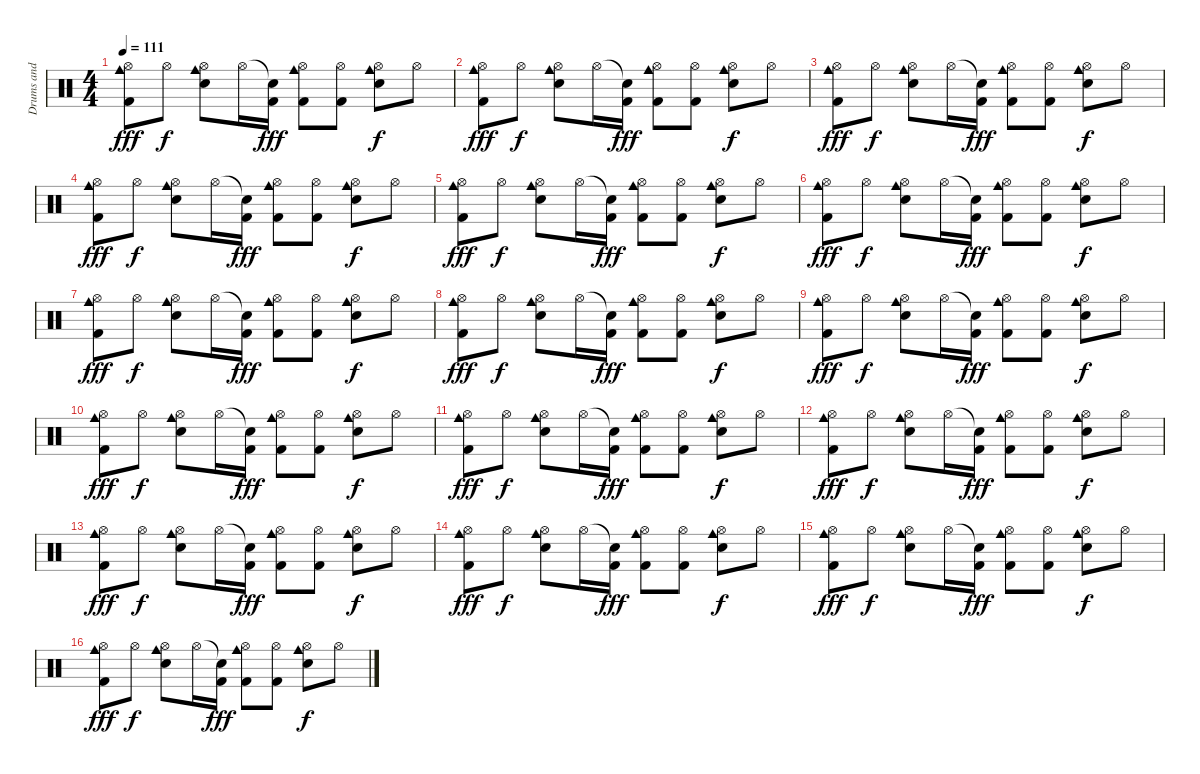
\track ("Drums and Percussion" "Drums and ") {instrument percussion}
\staff {score}
\articulation defaults
\ts (4 4)
\tempo 111
\clef neutral
\ks c
("Hi-Hat (open)" "Cowbell medium (hit)" "Kick (hit) 2").8{dy fff} "Hi-Hat (open)".8{dy f} ("Hi-Hat (open)" "Cowbell medium (hit)" "Snare (hit) 2").8 "Hi-Hat (open)".16 ("Snare (hit)"{t} "Kick (hit) 2").16{dy fff} ("Hi-Hat (open)" "Cowbell medium (hit)" "Kick (hit) 2").8 ("Hi-Hat (open)" "Kick (hit) 2").8 ("Hi-Hat (open)" "Cowbell medium (hit)" "Snare (hit) 2").8{dy f} "Hi-Hat (open)".8 |
("Hi-Hat (open)" "Cowbell medium (hit)" "Kick (hit) 2").8{dy fff} "Hi-Hat (open)".8{dy f} ("Hi-Hat (open)" "Cowbell medium (hit)" "Snare (hit) 2").8 "Hi-Hat (open)".16 ("Snare (hit)"{t} "Kick (hit) 2").16{dy fff} ("Hi-Hat (open)" "Cowbell medium (hit)" "Kick (hit) 2").8 ("Hi-Hat (open)" "Kick (hit) 2").8 ("Hi-Hat (open)" "Cowbell medium (hit)" "Snare (hit) 2").8{dy f} "Hi-Hat (open)".8 |
("Hi-Hat (open)" "Cowbell medium (hit)" "Kick (hit) 2").8{dy fff} "Hi-Hat (open)".8{dy f} ("Hi-Hat (open)" "Cowbell medium (hit)" "Snare (hit) 2").8 "Hi-Hat (open)".16 ("Snare (hit)"{t} "Kick (hit) 2").16{dy fff} ("Hi-Hat (open)" "Cowbell medium (hit)" "Kick (hit) 2").8 ("Hi-Hat (open)" "Kick (hit) 2").8 ("Hi-Hat (open)" "Cowbell medium (hit)" "Snare (hit) 2").8{dy f} "Hi-Hat (open)".8 |
("Hi-Hat (open)" "Cowbell medium (hit)" "Kick (hit) 2").8{dy fff} "Hi-Hat (open)".8{dy f} ("Hi-Hat (open)" "Cowbell medium (hit)" "Snare (hit) 2").8 "Hi-Hat (open)".16 ("Snare (hit)"{t} "Kick (hit) 2").16{dy fff} ("Hi-Hat (open)" "Cowbell medium (hit)" "Kick (hit) 2").8 ("Hi-Hat (open)" "Kick (hit) 2").8 ("Hi-Hat (open)" "Cowbell medium (hit)" "Snare (hit) 2").8{dy f} "Hi-Hat (open)".8 |
("Hi-Hat (open)" "Cowbell medium (hit)" "Kick (hit) 2").8{dy fff} "Hi-Hat (open)".8{dy f} ("Hi-Hat (open)" "Cowbell medium (hit)" "Snare (hit) 2").8 "Hi-Hat (open)".16 ("Snare (hit)"{t} "Kick (hit) 2").16{dy fff} ("Hi-Hat (open)" "Cowbell medium (hit)" "Kick (hit) 2").8 ("Hi-Hat (open)" "Kick (hit) 2").8 ("Hi-Hat (open)" "Cowbell medium (hit)" "Snare (hit) 2").8{dy f} "Hi-Hat (open)".8 |
("Hi-Hat (open)" "Cowbell medium (hit)" "Kick (hit) 2").8{dy fff} "Hi-Hat (open)".8{dy f} ("Hi-Hat (open)" "Cowbell medium (hit)" "Snare (hit) 2").8 "Hi-Hat (open)".16 ("Snare (hit)"{t} "Kick (hit) 2").16{dy fff} ("Hi-Hat (open)" "Cowbell medium (hit)" "Kick (hit) 2").8 ("Hi-Hat (open)" "Kick (hit) 2").8 ("Hi-Hat (open)" "Cowbell medium (hit)" "Snare (hit) 2").8{dy f} "Hi-Hat (open)".8 |
("Hi-Hat (open)" "Cowbell medium (hit)" "Kick (hit) 2").8{dy fff} "Hi-Hat (open)".8{dy f} ("Hi-Hat (open)" "Cowbell medium (hit)" "Snare (hit) 2").8 "Hi-Hat (open)".16 ("Snare (hit)"{t} "Kick (hit) 2").16{dy fff} ("Hi-Hat (open)" "Cowbell medium (hit)" "Kick (hit) 2").8 ("Hi-Hat (open)" "Kick (hit) 2").8 ("Hi-Hat (open)" "Cowbell medium (hit)" "Snare (hit) 2").8{dy f} "Hi-Hat (open)".8 |
("Hi-Hat (open)" "Cowbell medium (hit)" "Kick (hit) 2").8{dy fff} "Hi-Hat (open)".8{dy f} ("Hi-Hat (open)" "Cowbell medium (hit)" "Snare (hit) 2").8 "Hi-Hat (open)".16 ("Snare (hit)"{t} "Kick (hit) 2").16{dy fff} ("Hi-Hat (open)" "Cowbell medium (hit)" "Kick (hit) 2").8 ("Hi-Hat (open)" "Kick (hit) 2").8 ("Hi-Hat (open)" "Cowbell medium (hit)" "Snare (hit) 2").8{dy f} "Hi-Hat (open)".8 |
("Hi-Hat (open)" "Cowbell medium (hit)" "Kick (hit) 2").8{dy fff} "Hi-Hat (open)".8{dy f} ("Hi-Hat (open)" "Cowbell medium (hit)" "Snare (hit) 2").8 "Hi-Hat (open)".16 ("Snare (hit)"{t} "Kick (hit) 2").16{dy fff} ("Hi-Hat (open)" "Cowbell medium (hit)" "Kick (hit) 2").8 ("Hi-Hat (open)" "Kick (hit) 2").8 ("Hi-Hat (open)" "Cowbell medium (hit)" "Snare (hit) 2").8{dy f} "Hi-Hat (open)".8 |
("Hi-Hat (open)" "Cowbell medium (hit)" "Kick (hit) 2").8{dy fff} "Hi-Hat (open)".8{dy f} ("Hi-Hat (open)" "Cowbell medium (hit)" "Snare (hit) 2").8 "Hi-Hat (open)".16 ("Snare (hit)"{t} "Kick (hit) 2").16{dy fff} ("Hi-Hat (open)" "Cowbell medium (hit)" "Kick (hit) 2").8 ("Hi-Hat (open)" "Kick (hit) 2").8 ("Hi-Hat (open)" "Cowbell medium (hit)" "Snare (hit) 2").8{dy f} "Hi-Hat (open)".8 |
("Hi-Hat (open)" "Cowbell medium (hit)" "Kick (hit) 2").8{dy fff} "Hi-Hat (open)".8{dy f} ("Hi-Hat (open)" "Cowbell medium (hit)" "Snare (hit) 2").8 "Hi-Hat (open)".16 ("Snare (hit)"{t} "Kick (hit) 2").16{dy fff} ("Hi-Hat (open)" "Cowbell medium (hit)" "Kick (hit) 2").8 ("Hi-Hat (open)" "Kick (hit) 2").8 ("Hi-Hat (open)" "Cowbell medium (hit)" "Snare (hit) 2").8{dy f} "Hi-Hat (open)".8 |
("Hi-Hat (open)" "Cowbell medium (hit)" "Kick (hit) 2").8{dy fff} "Hi-Hat (open)".8{dy f} ("Hi-Hat (open)" "Cowbell medium (hit)" "Snare (hit) 2").8 "Hi-Hat (open)".16 ("Snare (hit)"{t} "Kick (hit) 2").16{dy fff} ("Hi-Hat (open)" "Cowbell medium (hit)" "Kick (hit) 2").8 ("Hi-Hat (open)" "Kick (hit) 2").8 ("Hi-Hat (open)" "Cowbell medium (hit)" "Snare (hit) 2").8{dy f} "Hi-Hat (open)".8 |
("Hi-Hat (open)" "Cowbell medium (hit)" "Kick (hit) 2").8{dy fff} "Hi-Hat (open)".8{dy f} ("Hi-Hat (open)" "Cowbell medium (hit)" "Snare (hit) 2").8 "Hi-Hat (open)".16 ("Snare (hit)"{t} "Kick (hit) 2").16{dy fff} ("Hi-Hat (open)" "Cowbell medium (hit)" "Kick (hit) 2").8 ("Hi-Hat (open)" "Kick (hit) 2").8 ("Hi-Hat (open)" "Cowbell medium (hit)" "Snare (hit) 2").8{dy f} "Hi-Hat (open)".8 |
("Hi-Hat (open)" "Cowbell medium (hit)" "Kick (hit) 2").8{dy fff} "Hi-Hat (open)".8{dy f} ("Hi-Hat (open)" "Cowbell medium (hit)" "Snare (hit) 2").8 "Hi-Hat (open)".16 ("Snare (hit)"{t} "Kick (hit) 2").16{dy fff} ("Hi-Hat (open)" "Cowbell medium (hit)" "Kick (hit) 2").8 ("Hi-Hat (open)" "Kick (hit) 2").8 ("Hi-Hat (open)" "Cowbell medium (hit)" "Snare (hit) 2").8{dy f} "Hi-Hat (open)".8 |
("Hi-Hat (open)" "Cowbell medium (hit)" "Kick (hit) 2").8{dy fff} "Hi-Hat (open)".8{dy f} ("Hi-Hat (open)" "Cowbell medium (hit)" "Snare (hit) 2").8 "Hi-Hat (open)".16 ("Snare (hit)"{t} "Kick (hit) 2").16{dy fff} ("Hi-Hat (open)" "Cowbell medium (hit)" "Kick (hit) 2").8 ("Hi-Hat (open)" "Kick (hit) 2").8 ("Hi-Hat (open)" "Cowbell medium (hit)" "Snare (hit) 2").8{dy f} "Hi-Hat (open)".8 |
("Hi-Hat (open)" "Cowbell medium (hit)" "Kick (hit) 2").8{dy fff} "Hi-Hat (open)".8{dy f} ("Hi-Hat (open)" "Cowbell medium (hit)" "Snare (hit) 2").8 "Hi-Hat (open)".16 ("Snare (hit)"{t} "Kick (hit) 2").16{dy fff} ("Hi-Hat (open)" "Cowbell medium (hit)" "Kick (hit) 2").8 ("Hi-Hat (open)" "Kick (hit) 2").8 ("Hi-Hat (open)" "Cowbell medium (hit)" "Snare (hit) 2").8{dy f} "Hi-Hat (open)".8
